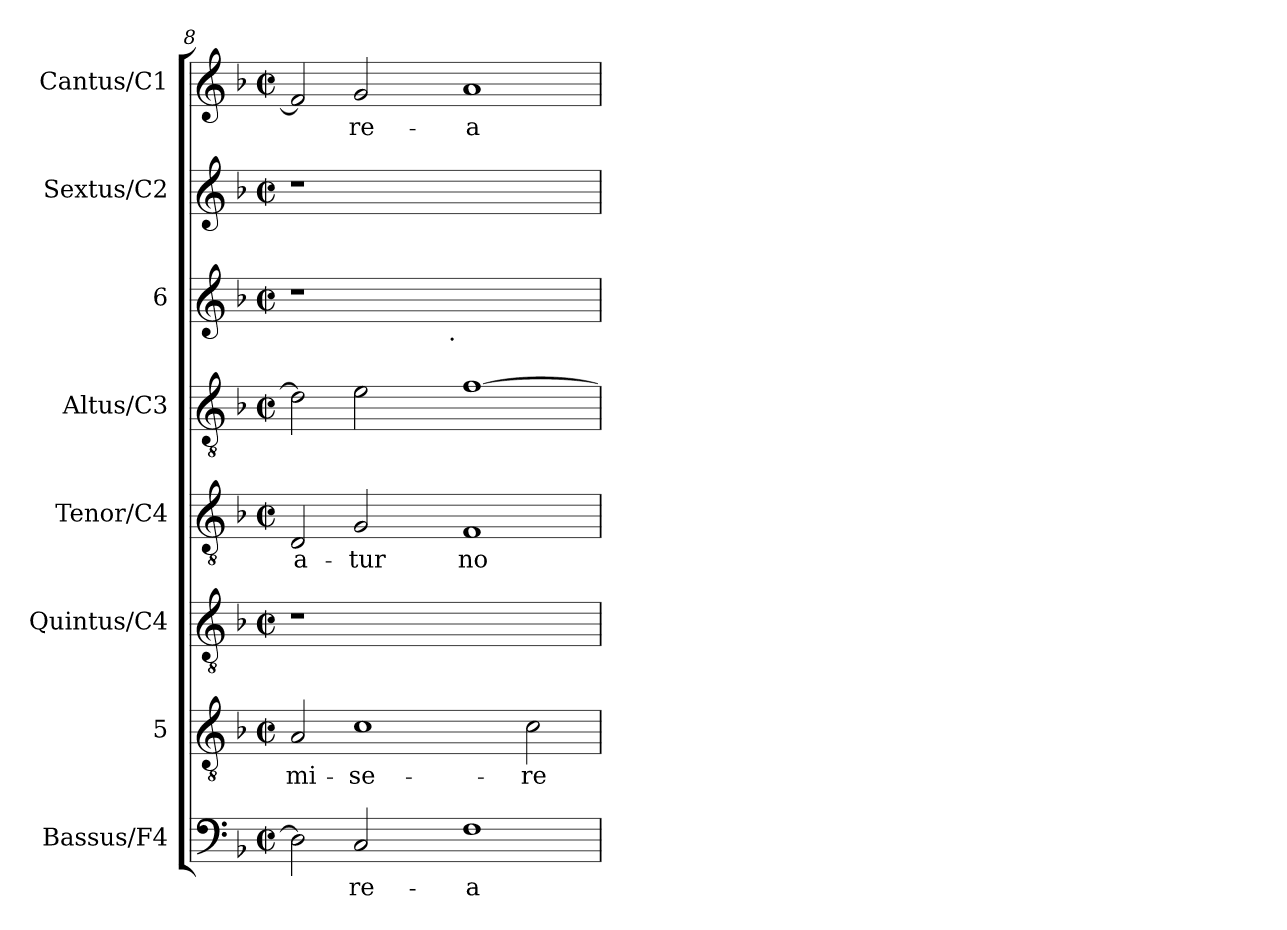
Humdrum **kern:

**kern	**text	**kern	**text	**kern	**kern	**text	**kern	**text	**kern	**kern	**kern	**text
*part8	*part8	*part7	*part7	*part6	*part5	*part5	*part4	*part4	*part3	*part2	*part1	*part1
*staff8	*staff8	*staff7	*staff7	*staff6	*staff5	*staff5	*staff4	*staff4	*staff3	*staff2	*staff1	*staff1
*I"Bassus/F4	*	*I"5	*	*I"Quintus/C4	*I"Tenor/C4	*	*I"Altus/C3	*	*I"6	*I"Sextus/C2	*I"Cantus/C1	*
*I'B	*	*	*	*	*I'T	*	*I'A	*	*	*	*I'C	*
*clefF4	*	*clefGv2	*	*clefGv2	*clefGv2	*	*clefGv2	*	*clefG2	*clefG2	*clefG2	*
*k[b-]	*	*k[b-]	*	*k[b-]	*k[b-]	*	*k[b-]	*	*k[b-]	*k[b-]	*k[b-]	*
*F:	*	*F:	*	*F:	*F:	*	*F:	*	*F:	*F:	*F:	*
*M2/2	*	*M2/2	*	*M2/2	*M2/2	*	*M2/2	*	*M2/2	*M2/2	*M2/2	*
*met(c|)	*	*met(c|)	*	*met(c|)	*met(c|)	*	*met(c|)	*	*met(c|)	*met(c|)	*met(c|)	*
=8	=8	=8	=8	=8	=8	=8	=8	=8	=8	=8	=8	=8
!	!LO:LY:b:cj	!	!LO:LY:b:cj	!	!	!LO:LY:b:cj	!	!LO:LY:b:cj	!	!	!	!LO:LY:b:cj
*	*	*	*	*	*	*	*	*	*^	*	*	*
2D\]	--	2A/	mi-	1r	2D/	-a-	2d\]	--	1r	2ryy	1r	2f#/]	--
!	!LO:LY:b:cj	!	!LO:LY:b:cj	!	!	!LO:LY:b:cj	!	!LO:LY:b:cj	!	!	!	!	!LO:LY:b:cj
2C/	-re-	1c	-se-	.	2G/	-tur	2e\	--	.	4ryy	.	2g/	-re-
.	.	.	.	.	.	.	.	.	.	8ryy	.	.	.
.	.	.	.	.	.	.	.	.	.	16ryy	.	.	.
.	.	.	.	.	.	.	.	.	.	64ryy	.	.	.
!	!	!	!	!	!	!	!	!	!	!LO:TX:b:t=.	!	!	!
.	.	.	.	.	.	.	.	.	.	1ryy	.	.	.
!	!LO:LY:b:cj	!	!	!	!	!LO:LY:b:cj	!	!LO:LY:b:cj	!	!	!	!	!LO:LY:b:cj
1F	-a-	.	.	1ryy	1F	no-	[>1f	--	1ryy	.	1ryy	1a	-a-
!	!	!	!LO:LY:b:cj	!	!	!	!	!	!	!	!	!	!
.	.	2c\	-re-	.	.	.	.	.	.	.	.	.	.
.	.	.	.	.	.	.	.	.	.	32.ryy	.	.	.
*	*	*	*	*	*	*	*	*	*v	*v	*	*	*
=	=	=	=	=	=	=	=	=	=	=	=	=
*-	*-	*-	*-	*-	*-	*-	*-	*-	*-	*-	*-	*-
